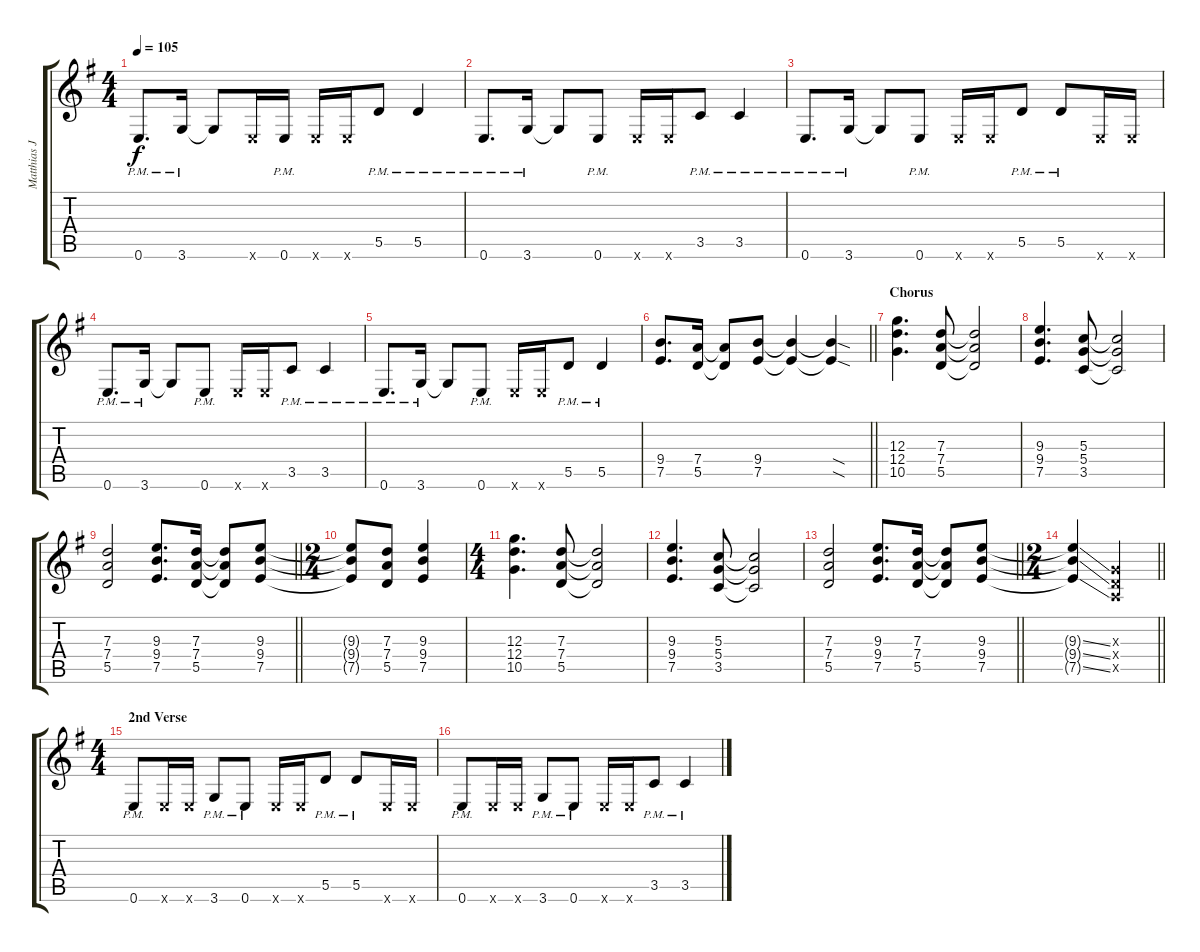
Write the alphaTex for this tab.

\track ("Matthias Jabs" "Matthias J") {instrument distortionguitar}
\staff {score tabs}
\tuning (E4 B3 G3 D3 A2 E2) {hide}
\ts (4 4)
\tempo 105
\clef g2
\ks g
0.6{pm}.8{d dy f} 3.6{pm}.16 3.6{t}.8 0.6{x}.16 0.6{pm}.16 0.6{x}.16 0.6{x}.16 5.5{pm}.8 5.5{pm}.4 |
0.6{pm}.8{d} 3.6{pm}.16 3.6{t}.8 0.6{pm}.8 0.6{x}.16 0.6{x}.16 3.5{pm}.8 3.5{pm}.4 |
0.6{pm}.8{d} 3.6{pm}.16 3.6{t}.8 0.6{pm}.8 0.6{x}.16 0.6{x}.16 5.5{pm}.8 5.5{pm}.8 0.6{x}.16 0.6{x}.16 |
0.6{pm}.8{d} 3.6{pm}.16 3.6{t}.8 0.6{pm}.8 0.6{x}.16 0.6{x}.16 3.5{pm}.8 3.5{pm}.4 |
0.6{pm}.8{d} 3.6{pm}.16 3.6{t}.8 0.6{pm}.8 0.6{x}.16 0.6{x}.16 5.5{pm}.8 5.5{pm}.4 |
\barLineRight lightlight
(9.4 7.5).8{d} (7.4 5.5).16 (7.4{t} 5.5{t}).8 (9.4 7.5).8 (9.4{t} 7.5{t}).4 (9.4{sod t} 7.5{sod t}).4 |
\section ("" "Chorus")
(12.3 12.4 10.5).4{d} (7.3 7.4 5.5).8 (7.3{t} 7.4{t} 5.5{t}).2 |
(9.3 9.4 7.5).4{d} (5.3 5.4 3.5).8 (5.3{t} 5.4{t} 3.5{t}).2 |
\barLineRight lightlight
(7.3 7.4 5.5).2 (9.3 9.4 7.5).8{d} (7.3 7.4 5.5).16 (7.3{t} 7.4{t} 5.5{t}).8 (9.3 9.4 7.5).8 |
\ts (2 4)
(9.3{t} 9.4{t} 7.5{t}).8 (7.3 7.4 5.5).8 (9.3 9.4 7.5).4 |
\ts (4 4)
(12.3 12.4 10.5).4{d} (7.3 7.4 5.5).8 (7.3{t} 7.4{t} 5.5{t}).2 |
(9.3 9.4 7.5).4{d} (5.3 5.4 3.5).8 (5.3{t} 5.4{t} 3.5{t}).2 |
\barLineRight lightlight
(7.3 7.4 5.5).2 (9.3 9.4 7.5).8{d} (7.3 7.4 5.5).16 (7.3{t} 7.4{t} 5.5{t}).8 (9.3 9.4 7.5).8 |
\ts (2 4)
\barLineRight lightlight
(9.3{ss t} 9.4{ss t} 7.5{ss t}).4 (0.3{x} 0.4{x} 0.5{x}).4 |
\ts (4 4)
\section ("" "2nd Verse")
0.6{pm}.8 0.6{x}.16 0.6{x}.16 3.6{pm}.8 0.6{pm}.8 0.6{x}.16 0.6{x}.16 5.5{pm}.8 5.5{pm}.8 0.6{x}.16 0.6{x}.16 |
0.6{pm}.8 0.6{x}.16 0.6{x}.16 3.6{pm}.8 0.6{pm}.8 0.6{x}.16 0.6{x}.16 3.5{pm}.8 3.5{pm}.4
